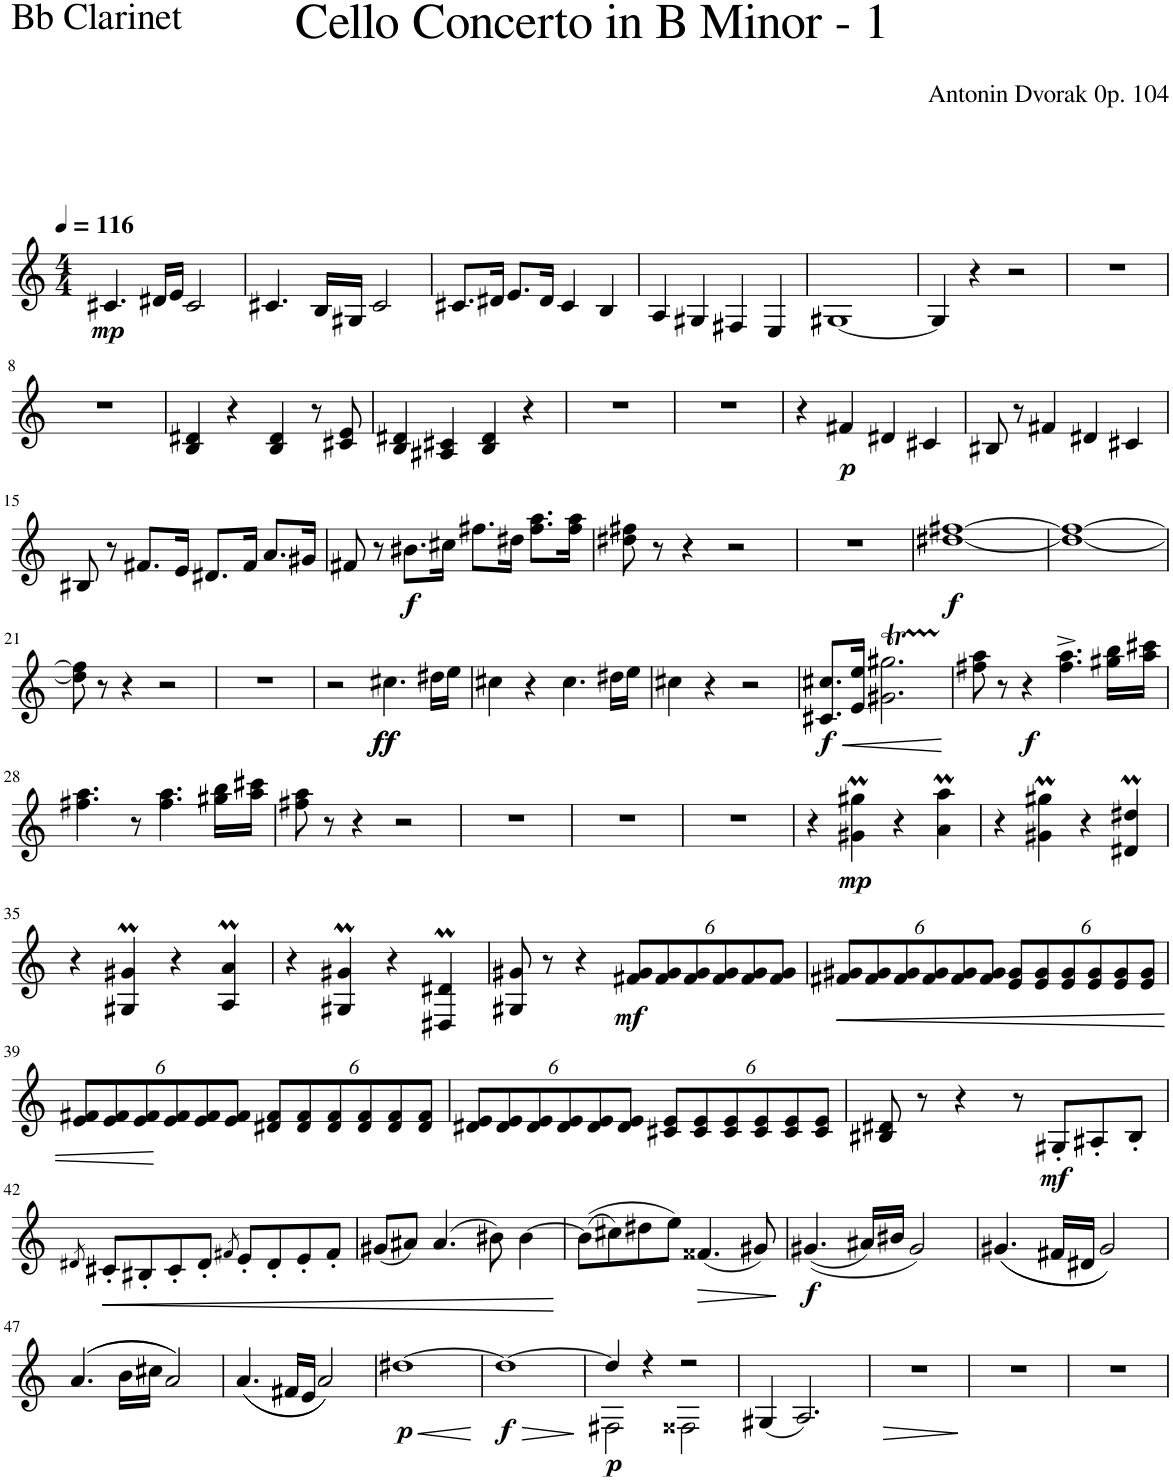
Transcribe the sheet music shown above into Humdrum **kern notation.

**kern	**dynam
*part1	*part1
*staff1	*staff1
*I"Bb 클라리넷	*
*clefG2	*
*Trd1c2	*
*k[]	*
*M4/4	*
*MM116	*
=1	=1
!	!LO:DY:b
4.c#X/	mp
16d#X/LL	.
16e/JJ	.
2c#/	.
=2	=2
4.c#X/	.
16B/LL	.
16G#X/JJ	.
2c#/	.
=3	=3
8.c#X/L	.
16d#X/Jk	.
8.e/L	.
16d#/Jk	.
4c#/	.
4B/	.
=4	=4
4A/	.
4G#X/	.
4F#X/	.
4E/	.
=5	=5
[1G#X	.
=6	=6
4G#/]	.
4r	.
2r	.
=7	=7
1r	.
!!LO:LB:g=z
=8	=8
1r	.
=9	=9
4B/ 4d#X/	.
4r	.
4B/ 4d#/	.
8r	.
8c#X/ 8e/	.
=10	=10
4B/ 4d#X/	.
4A#X/ 4c#X/	.
4B/ 4d#/	.
4r	.
=11	=11
1r	.
=12	=12
1r	.
=13	=13
4r	.
!	!LO:DY:b
4f#X/	p
4d#X/	.
4c#X/	.
=14	=14
8B#X/	.
8r	.
4f#X/	.
4d#X/	.
4c#X/	.
!!LO:LB:g=z
=15	=15
8B#X/	.
8r	.
8.f#X/L	.
16e/Jk	.
8.d#X/L	.
16f#/Jk	.
8.a/L	.
16g#X/Jk	.
=16	=16
8f#X/	.
8r	.
!	!LO:DY:b
8.b#X\L	f
16cc#X\Jk	.
8.ff#X\L	.
16dd#X\Jk	.
8.ff#\ 8.aa\L	.
16ff#\ 16aa\Jk	.
=17	=17
8dd#X\ 8ff#X\	.
8r	.
4r	.
2r	.
=18	=18
1r	.
=19	=19
!	!LO:DY:b
[1dd#X [1ff#X	f
=20	=20
1dd#_ 1ff#_	.
!!LO:LB:g=z
=21	=21
8dd#\] 8ff#\]	.
8r	.
4r	.
2r	.
=22	=22
1r	.
=23	=23
2r	.
!	!LO:DY:b
!	!LO:DY:n=1:b
4.cc#X\	ff ff
16dd#X\LL	.
16ee\JJ	.
=24	=24
4cc#X\	.
4r	.
4.cc#\	.
16dd#X\LL	.
16ee\JJ	.
=25	=25
4cc#X\	.
4r	.
2r	.
=26	=26
!	!LO:HP:b
!	!LO:DY:n=1:b
8.c#X/ 8.cc#X/L	< f
16e/ 16ee/Jk	.
2.g#X\T 2.gg#X\T	.
.	[
=27	=27
8ff#X\ 8aa\	.
8r	.
!	!LO:DY:b
4r	f
4.ff#\^ 4.aa\^	.
16gg#X\ 16bb\LL	.
16aa\ 16ccc#X\JJ	.
!!LO:LB:g=z
=28	=28
4.ff#X\ 4.aa\	.
8r	.
4.ff#\ 4.aa\	.
16gg#X\ 16bb\LL	.
16aa\ 16ccc#X\JJ	.
=29	=29
8ff#X\ 8aa\	.
8r	.
4r	.
2r	.
=30	=30
1r	.
=31	=31
1r	.
=32	=32
1r	.
=33	=33
4r	.
!	!LO:DY:b
4g#X\M 4gg#X\M	mp
4r	.
4a\M 4aa\M	.
=34	=34
4r	.
4g#X\M 4gg#X\M	.
4r	.
4d#X/M 4dd#X/M	.
!!LO:LB:g=z
=35	=35
4r	.
4G#X/M 4g#X/M	.
4r	.
4A/M 4a/M	.
=36	=36
4r	.
4G#X/M 4g#X/M	.
4r	.
4D#X/M 4d#X/M	.
=37	=37
8G#X/ 8g#X/	.
8r	.
4r	.
*Xbrackettup	*
!	!LO:DY:b
12f#X/ 12g#/L	mf
12f#/ 12g#/	.
12f#/ 12g#/	.
12f#/ 12g#/	.
12f#/ 12g#/	.
12f#/ 12g#/J	.
=38	=38
!	!LO:HP:b
12f#X/ 12g#X/L	<
12f#/ 12g#/	.
12f#/ 12g#/	.
12f#/ 12g#/	.
12f#/ 12g#/	.
12f#/ 12g#/J	.
12e/ 12g#/L	.
12e/ 12g#/	.
12e/ 12g#/	.
12e/ 12g#/	.
12e/ 12g#/	.
12e/ 12g#/J	.
!!LO:LB:g=z
=39	=39
12e/ 12f#X/L	.
12e/ 12f#/	.
12e/ 12f#/	.
12e/ 12f#/	[
12e/ 12f#/	.
12e/ 12f#/J	.
12d#X/ 12f#/L	.
12d#/ 12f#/	.
12d#/ 12f#/	.
12d#/ 12f#/	.
12d#/ 12f#/	.
12d#/ 12f#/J	.
=40	=40
12d#X/ 12e/L	.
12d#/ 12e/	.
12d#/ 12e/	.
12d#/ 12e/	.
12d#/ 12e/	.
12d#/ 12e/J	.
12c#X/ 12e/L	.
12c#/ 12e/	.
12c#/ 12e/	.
12c#/ 12e/	.
12c#/ 12e/	.
12c#/ 12e/J	.
=41	=41
8B#X/ 8d#X/	.
8r	.
4r	.
8r	.
!	!LO:DY:b
8G#X'/L	mf
8A#X'/	.
8B#'/J	.
!!LO:LB:g=z
=42	=42
8qd#X/	.
8c#X'/L	.
8B#X'/	.
8c#'/	.
8d#'/J	.
8qf#X/	.
8e'/L	.
8d#'/	.
8e'/	.
8f#'/J	.
=43	=43
(8g#X/L	.
8a#X/J)	.
(4.a#/	.
8b#X\)	.
[4b#\	.
=44	=44
((8b#\L]	.
8cc#X\)	.
8dd#X\	.
8ee\J)	.
!	!LO:HP:b
(4.f##X/	>
8g#X/)	.
.	]
=45	=45
!	!LO:DY:b
((4.g#X/	f
16a#X/LL)	.
16b#X/JJ	.
2g#/)	.
=46	=46
((4.g#X/	.
16f#X/LL	.
16d#X/JJ	.
2g#/))	.
!!LO:LB:g=z
=47	=47
((4.a/	.
16b\LL	.
16cc#X\JJ	.
2a/))	.
=48	=48
((4.a/	.
16f#X/LL	.
16e/JJ	.
2a/))	.
=49	=49
!	!LO:HP:b
!	!LO:DY:n=1:b
[1dd#X	< p
.	[
=50	=50
!	!LO:HP:b
!	!LO:DY:n=1:b
1dd#_	> f
.	]
=51	=51
*^	*
!	!	!LO:DY:b
4dd#/]	2F#X\	p
4r	.	.
2r	2F##X\	.
*v	*v	*
=52	=52
(4G#X/	.
2.A/)	.
=53	=53
!	!LO:HP:b
1r	>
.	]
=54	=54
1r	.
=55	=55
1r	.
=	=
*-	*-
